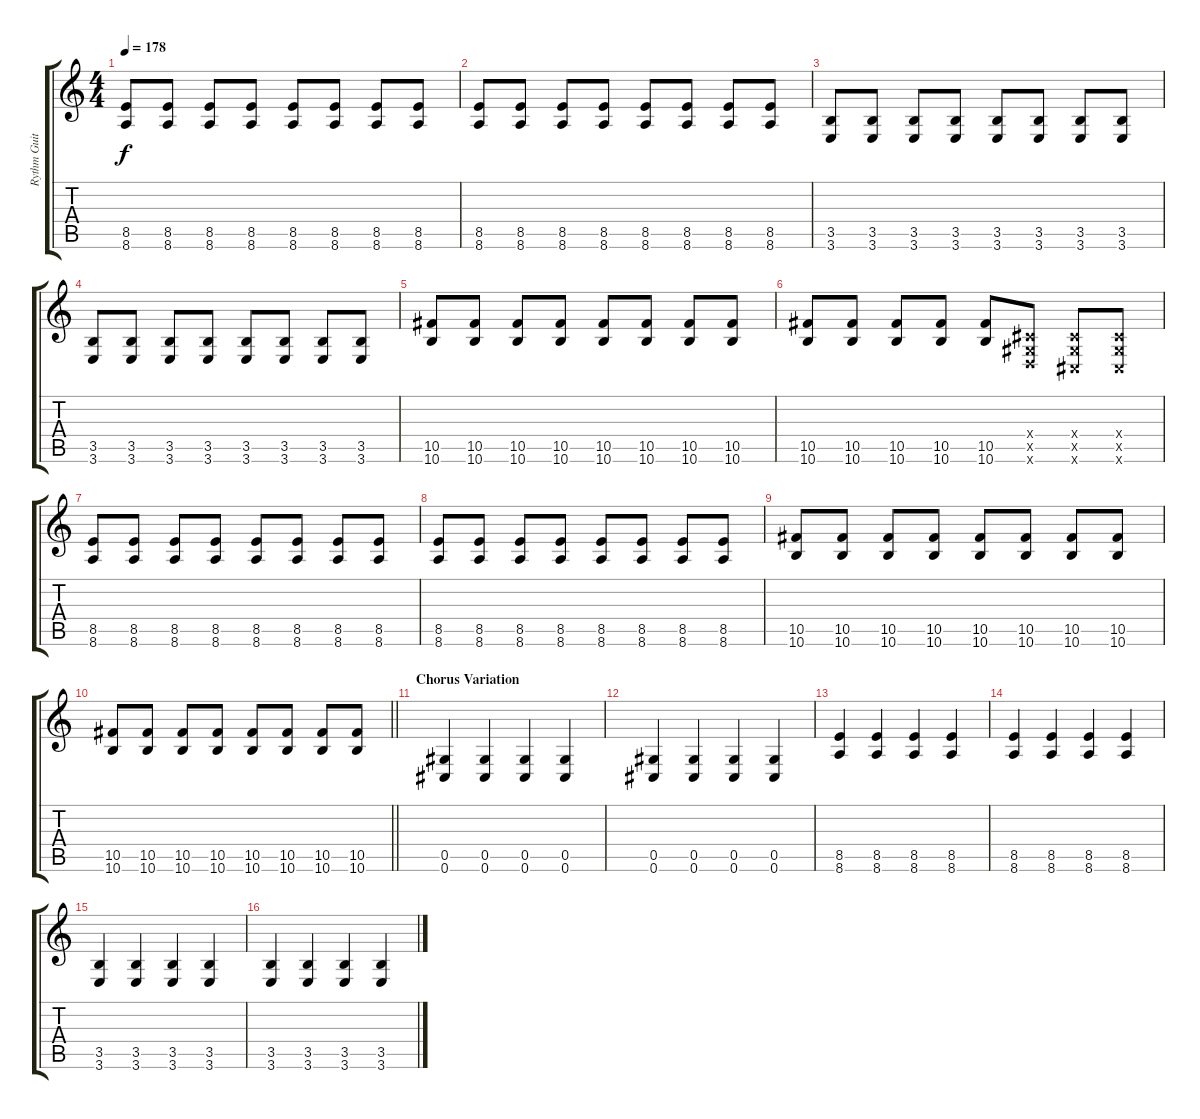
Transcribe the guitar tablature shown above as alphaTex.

\track ("Rythm Guitar" "Rythm Guit") {instrument overdrivenguitar}
\staff {score tabs}
\tuning (Eb4 Bb3 Gb3 Db3 Ab2 Db2) {hide}
\ts (4 4)
\tempo 178
\clef g2
\ks c
(8.5 8.6).8{dy f} (8.5 8.6).8 (8.5 8.6).8 (8.5 8.6).8 (8.5 8.6).8 (8.5 8.6).8 (8.5 8.6).8 (8.5 8.6).8 |
(8.5 8.6).8 (8.5 8.6).8 (8.5 8.6).8 (8.5 8.6).8 (8.5 8.6).8 (8.5 8.6).8 (8.5 8.6).8 (8.5 8.6).8 |
(3.5 3.6).8 (3.5 3.6).8 (3.5 3.6).8 (3.5 3.6).8 (3.5 3.6).8 (3.5 3.6).8 (3.5 3.6).8 (3.5 3.6).8 |
(3.5 3.6).8 (3.5 3.6).8 (3.5 3.6).8 (3.5 3.6).8 (3.5 3.6).8 (3.5 3.6).8 (3.5 3.6).8 (3.5 3.6).8 |
(10.5 10.6).8 (10.5 10.6).8 (10.5 10.6).8 (10.5 10.6).8 (10.5 10.6).8 (10.5 10.6).8 (10.5 10.6).8 (10.5 10.6).8 |
(10.5 10.6).8 (10.5 10.6).8 (10.5 10.6).8 (10.5 10.6).8 (10.5 10.6).8 (0.4{x} 0.5{x} 1.6{x}).8 (0.4{x} 0.5{x} 0.6{x}).8 (0.4{x} 0.5{x} 0.6{x}).8 |
(8.5 8.6).8 (8.5 8.6).8 (8.5 8.6).8 (8.5 8.6).8 (8.5 8.6).8 (8.5 8.6).8 (8.5 8.6).8 (8.5 8.6).8 |
(8.5 8.6).8 (8.5 8.6).8 (8.5 8.6).8 (8.5 8.6).8 (8.5 8.6).8 (8.5 8.6).8 (8.5 8.6).8 (8.5 8.6).8 |
(10.5 10.6).8 (10.5 10.6).8 (10.5 10.6).8 (10.5 10.6).8 (10.5 10.6).8 (10.5 10.6).8 (10.5 10.6).8 (10.5 10.6).8 |
\barLineRight lightlight
(10.5 10.6).8 (10.5 10.6).8 (10.5 10.6).8 (10.5 10.6).8 (10.5 10.6).8 (10.5 10.6).8 (10.5 10.6).8 (10.5 10.6).8 |
\section ("" "Chorus Variation")
(0.5 0.6).4 (0.5 0.6).4 (0.5 0.6).4 (0.5 0.6).4 |
(0.5 0.6).4 (0.5 0.6).4 (0.5 0.6).4 (0.5 0.6).4 |
(8.5 8.6).4 (8.5 8.6).4 (8.5 8.6).4 (8.5 8.6).4 |
(8.5 8.6).4 (8.5 8.6).4 (8.5 8.6).4 (8.5 8.6).4 |
(3.5 3.6).4 (3.5 3.6).4 (3.5 3.6).4 (3.5 3.6).4 |
(3.5 3.6).4 (3.5 3.6).4 (3.5 3.6).4 (3.5 3.6).4
